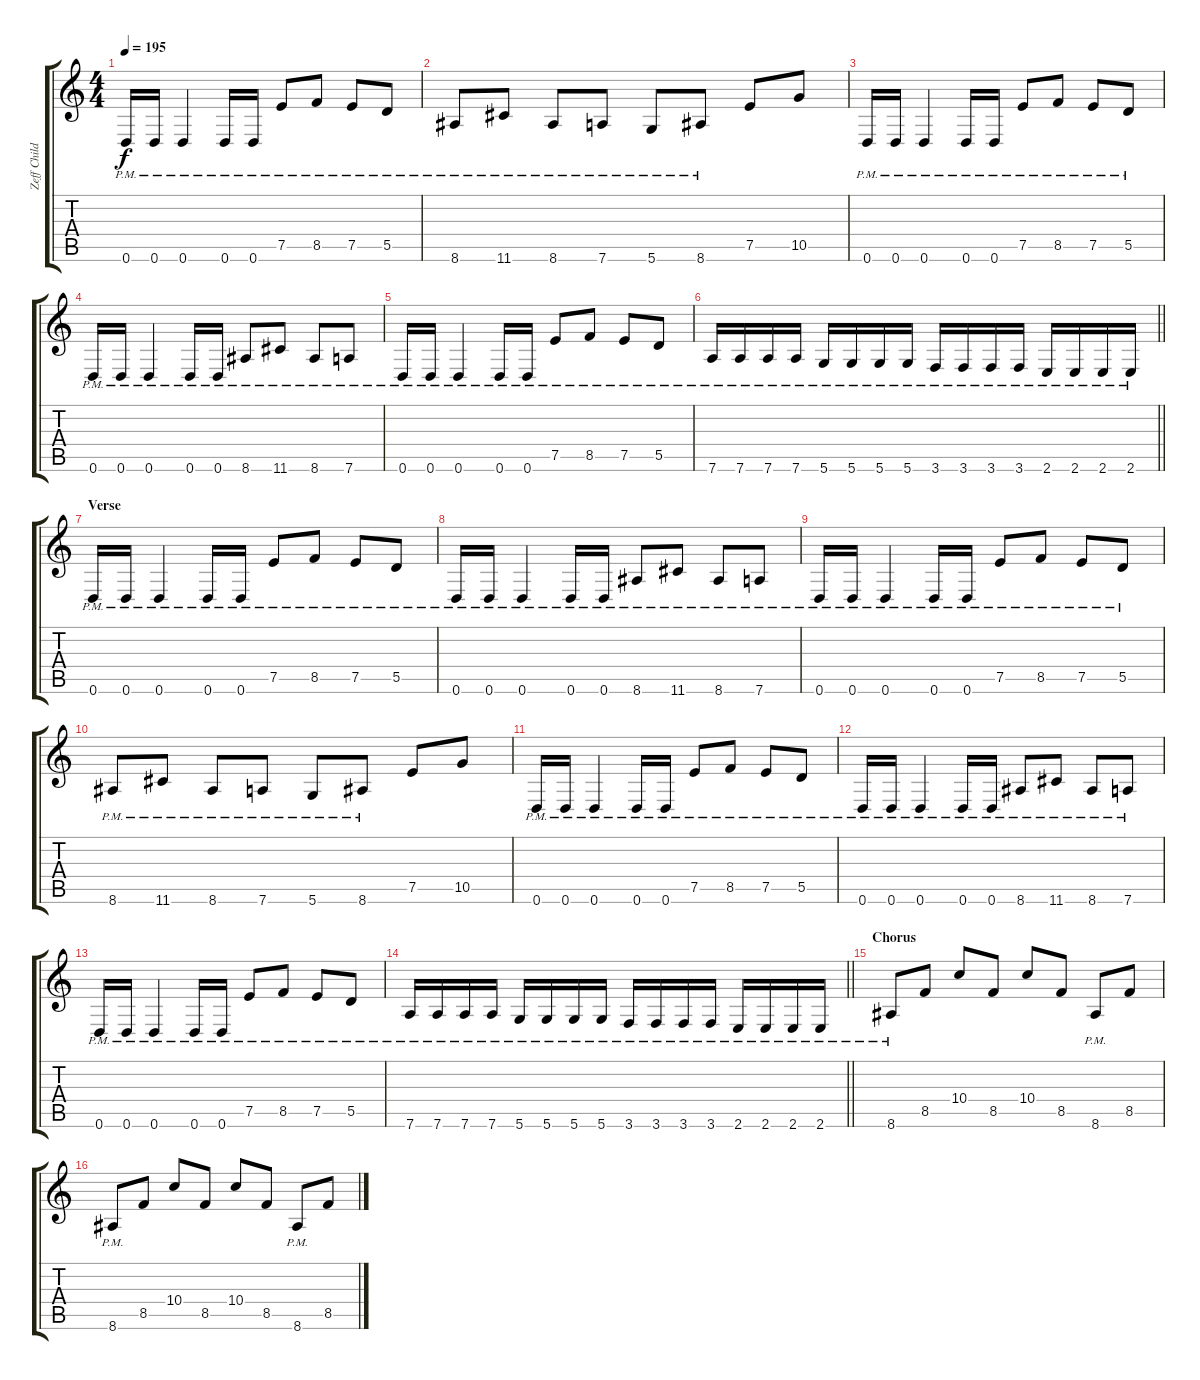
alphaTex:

\track ("Zeff Childress" "Zeff Child") {instrument distortionguitar}
\staff {score tabs}
\tuning (E4 B3 G3 D3 A2 D2) {hide}
\ts (4 4)
\tempo 195
\clef g2
\ks c
0.6{pm}.16{dy f} 0.6{pm}.16 0.6{pm}.4 0.6{pm}.16 0.6{pm}.16 7.5{pm}.8 8.5{pm}.8 7.5{pm}.8 5.5{pm}.8 |
8.6{pm}.8 11.6{pm}.8 8.6{pm}.8 7.6{pm}.8 5.6{pm}.8 8.6{pm}.8 7.5.8 10.5.8 |
0.6{pm}.16 0.6{pm}.16 0.6{pm}.4 0.6{pm}.16 0.6{pm}.16 7.5{pm}.8 8.5{pm}.8 7.5{pm}.8 5.5{pm}.8 |
0.6{pm}.16 0.6{pm}.16 0.6{pm}.4 0.6{pm}.16 0.6{pm}.16 8.6{pm}.8 11.6{pm}.8 8.6{pm}.8 7.6{pm}.8 |
0.6{pm}.16 0.6{pm}.16 0.6{pm}.4 0.6{pm}.16 0.6{pm}.16 7.5{pm}.8 8.5{pm}.8 7.5{pm}.8 5.5{pm}.8 |
\barLineRight lightlight
7.6{pm}.16 7.6{pm}.16 7.6{pm}.16 7.6{pm}.16 5.6{pm}.16 5.6{pm}.16 5.6{pm}.16 5.6{pm}.16 3.6{pm}.16 3.6{pm}.16 3.6{pm}.16 3.6{pm}.16 2.6{pm}.16 2.6{pm}.16 2.6{pm}.16 2.6{pm}.16 |
\section ("" "Verse")
0.6{pm}.16{volume 12 instrument distortionguitar} 0.6{pm}.16 0.6{pm}.4 0.6{pm}.16 0.6{pm}.16 7.5{pm}.8 8.5{pm}.8 7.5{pm}.8 5.5{pm}.8 |
0.6{pm}.16 0.6{pm}.16 0.6{pm}.4 0.6{pm}.16 0.6{pm}.16 8.6{pm}.8 11.6{pm}.8 8.6{pm}.8 7.6{pm}.8 |
0.6{pm}.16 0.6{pm}.16 0.6{pm}.4 0.6{pm}.16 0.6{pm}.16 7.5{pm}.8 8.5{pm}.8 7.5{pm}.8 5.5{pm}.8 |
8.6{pm}.8 11.6{pm}.8 8.6{pm}.8 7.6{pm}.8 5.6{pm}.8 8.6{pm}.8 7.5.8 10.5.8 |
0.6{pm}.16 0.6{pm}.16 0.6{pm}.4 0.6{pm}.16 0.6{pm}.16 7.5{pm}.8 8.5{pm}.8 7.5{pm}.8 5.5{pm}.8 |
0.6{pm}.16 0.6{pm}.16 0.6{pm}.4 0.6{pm}.16 0.6{pm}.16 8.6{pm}.8 11.6{pm}.8 8.6{pm}.8 7.6{pm}.8 |
0.6{pm}.16 0.6{pm}.16 0.6{pm}.4 0.6{pm}.16 0.6{pm}.16 7.5{pm}.8 8.5{pm}.8 7.5{pm}.8 5.5{pm}.8 |
\barLineRight lightlight
7.6{pm}.16 7.6{pm}.16 7.6{pm}.16 7.6{pm}.16 5.6{pm}.16 5.6{pm}.16 5.6{pm}.16 5.6{pm}.16 3.6{pm}.16 3.6{pm}.16 3.6{pm}.16 3.6{pm}.16 2.6{pm}.16 2.6{pm}.16 2.6{pm}.16 2.6{pm}.16 |
\section ("" "Chorus")
8.6{pm}.8 8.5.8 10.4.8 8.5.8 10.4.8 8.5.8 8.6{pm}.8 8.5.8 |
8.6{pm}.8 8.5.8 10.4.8 8.5.8 10.4.8 8.5.8 8.6{pm}.8 8.5.8
